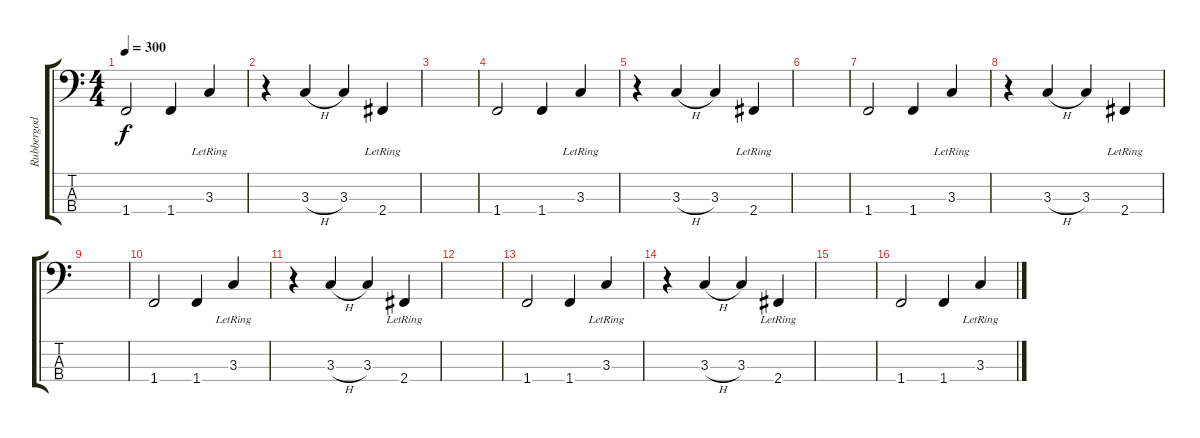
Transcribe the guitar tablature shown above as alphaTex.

\track ("Rubbergod" "Rubbergod") {instrument electricbasspick}
\staff {score tabs}
\tuning (G2 D2 A1 E1) {hide}
\ts (4 4)
\tempo 300
\clef f4
\ks c
1.4.2{dy f instrument electricbasspick} 1.4.4 3.3{lr}.4 |
r.4 3.3{h}.4 3.3.4 2.4{lr}.4 |
|
1.4.2 1.4.4 3.3{lr}.4 |
r.4 3.3{h}.4 3.3.4 2.4{lr}.4 |
|
1.4.2 1.4.4 3.3{lr}.4 |
r.4 3.3{h}.4 3.3.4 2.4{lr}.4 |
|
1.4.2 1.4.4 3.3{lr}.4 |
r.4 3.3{h}.4 3.3.4 2.4{lr}.4 |
|
1.4.2 1.4.4 3.3{lr}.4 |
r.4 3.3{h}.4 3.3.4 2.4{lr}.4 |
|
1.4.2 1.4.4 3.3{lr}.4
